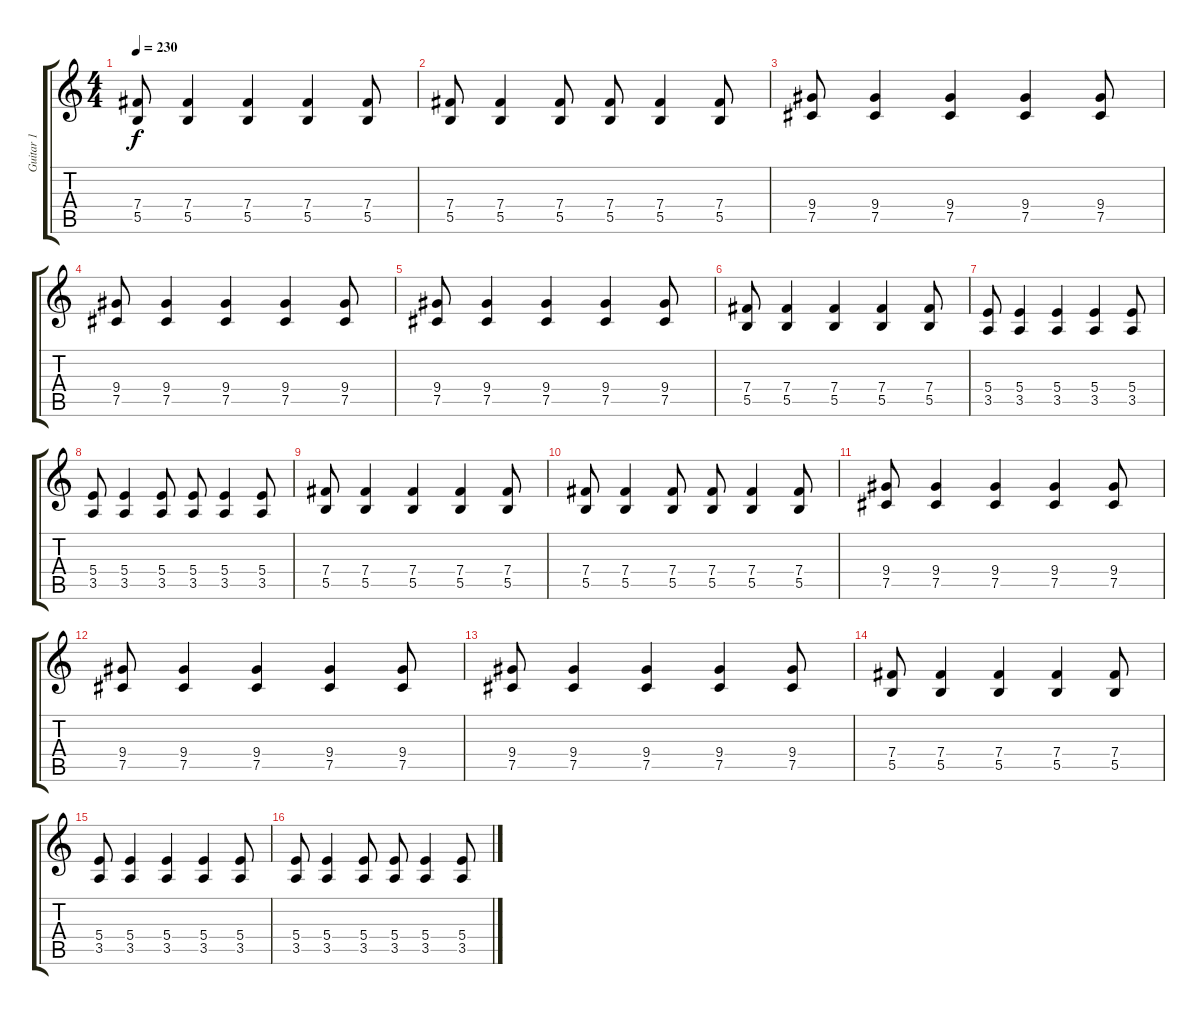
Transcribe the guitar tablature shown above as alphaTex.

\track ("Guitar 1" "Guitar 1") {instrument distortionguitar}
\staff {score tabs}
\tuning (Db4 Ab3 E3 B2 Gb2 B1) {hide}
\ts (4 4)
\tempo 230
\clef g2
\ks c
(7.4 5.5).8{dy f} (7.4 5.5).4 (7.4 5.5).4 (7.4 5.5).4 (7.4 5.5).8 |
(7.4 5.5).8 (7.4 5.5).4 (7.4 5.5).8 (7.4 5.5).8 (7.4 5.5).4 (7.4 5.5).8 |
(9.4 7.5).8 (9.4 7.5).4 (9.4 7.5).4 (9.4 7.5).4 (9.4 7.5).8 |
(9.4 7.5).8 (9.4 7.5).4 (9.4 7.5).4 (9.4 7.5).4 (9.4 7.5).8 |
(9.4 7.5).8 (9.4 7.5).4 (9.4 7.5).4 (9.4 7.5).4 (9.4 7.5).8 |
(7.4 5.5).8 (7.4 5.5).4 (7.4 5.5).4 (7.4 5.5).4 (7.4 5.5).8 |
(5.4 3.5).8 (5.4 3.5).4 (5.4 3.5).4 (5.4 3.5).4 (5.4 3.5).8 |
(5.4 3.5).8 (5.4 3.5).4 (5.4 3.5).8 (5.4 3.5).8 (5.4 3.5).4 (5.4 3.5).8 |
(7.4 5.5).8 (7.4 5.5).4 (7.4 5.5).4 (7.4 5.5).4 (7.4 5.5).8 |
(7.4 5.5).8 (7.4 5.5).4 (7.4 5.5).8 (7.4 5.5).8 (7.4 5.5).4 (7.4 5.5).8 |
(9.4 7.5).8 (9.4 7.5).4 (9.4 7.5).4 (9.4 7.5).4 (9.4 7.5).8 |
(9.4 7.5).8 (9.4 7.5).4 (9.4 7.5).4 (9.4 7.5).4 (9.4 7.5).8 |
(9.4 7.5).8 (9.4 7.5).4 (9.4 7.5).4 (9.4 7.5).4 (9.4 7.5).8 |
(7.4 5.5).8 (7.4 5.5).4 (7.4 5.5).4 (7.4 5.5).4 (7.4 5.5).8 |
(5.4 3.5).8 (5.4 3.5).4 (5.4 3.5).4 (5.4 3.5).4 (5.4 3.5).8 |
(5.4 3.5).8 (5.4 3.5).4 (5.4 3.5).8 (5.4 3.5).8 (5.4 3.5).4 (5.4 3.5).8
